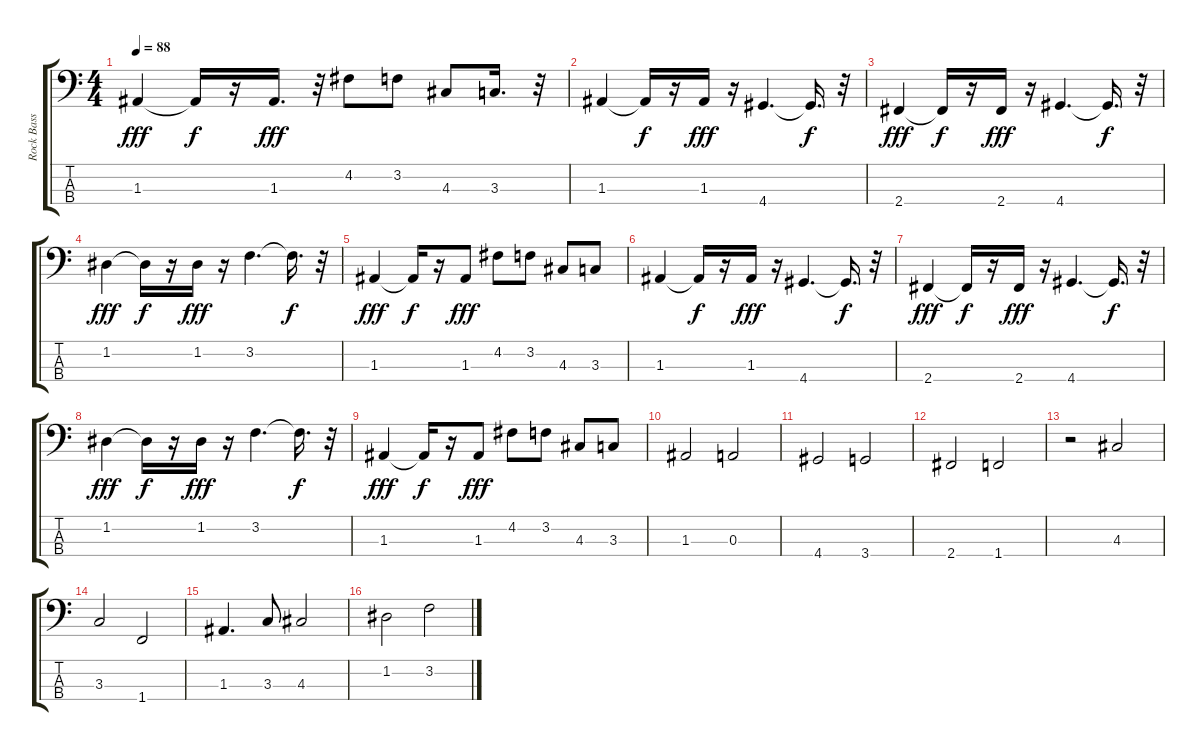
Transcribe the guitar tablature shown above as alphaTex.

\track ("Rock Bass" "Rock Bass") {instrument fretlessbass}
\staff {score tabs}
\tuning (G2 D2 A1 E1) {hide}
\ts (4 4)
\tempo 88
\clef f4
\ks c
1.3.4{dy fff} 1.3{t}.16{dy f} r.16 1.3.16{d dy fff} r.32 4.2.8 3.2.8 4.3.8 3.3.16{d} r.32 |
1.3.4 1.3{t}.16{dy f} r.16 1.3.16{dy fff} r.16 4.4.4{d} 4.4{t}.16{d dy f} r.32 |
2.4.4{dy fff} 2.4{t}.16{dy f} r.16 2.4.16{dy fff} r.16 4.4.4{d} 4.4{t}.16{d dy f} r.32 |
1.2.4{dy fff} 1.2{t}.16{dy f} r.16 1.2.16{dy fff} r.16 3.2.4{d} 3.2{t}.16{d dy f} r.32 |
1.3.4{dy fff} 1.3{t}.16{dy f} r.16 1.3.8{dy fff} 4.2.8 3.2.8 4.3.8 3.3.8 |
1.3.4 1.3{t}.16{dy f} r.16 1.3.16{dy fff} r.16 4.4.4{d} 4.4{t}.16{d dy f} r.32 |
2.4.4{dy fff} 2.4{t}.16{dy f} r.16 2.4.16{dy fff} r.16 4.4.4{d} 4.4{t}.16{d dy f} r.32 |
1.2.4{dy fff} 1.2{t}.16{dy f} r.16 1.2.16{dy fff} r.16 3.2.4{d} 3.2{t}.16{d dy f} r.32 |
1.3.4{dy fff} 1.3{t}.16{dy f} r.16 1.3.8{dy fff} 4.2.8 3.2.8 4.3.8 3.3.8 |
1.3.2 0.3.2 |
4.4.2 3.4.2 |
2.4.2 1.4.2 |
r.2 4.3.2 |
3.3.2 1.4.2 |
1.3.4{d} 3.3.8 4.3.2 |
1.2.2 3.2.2
